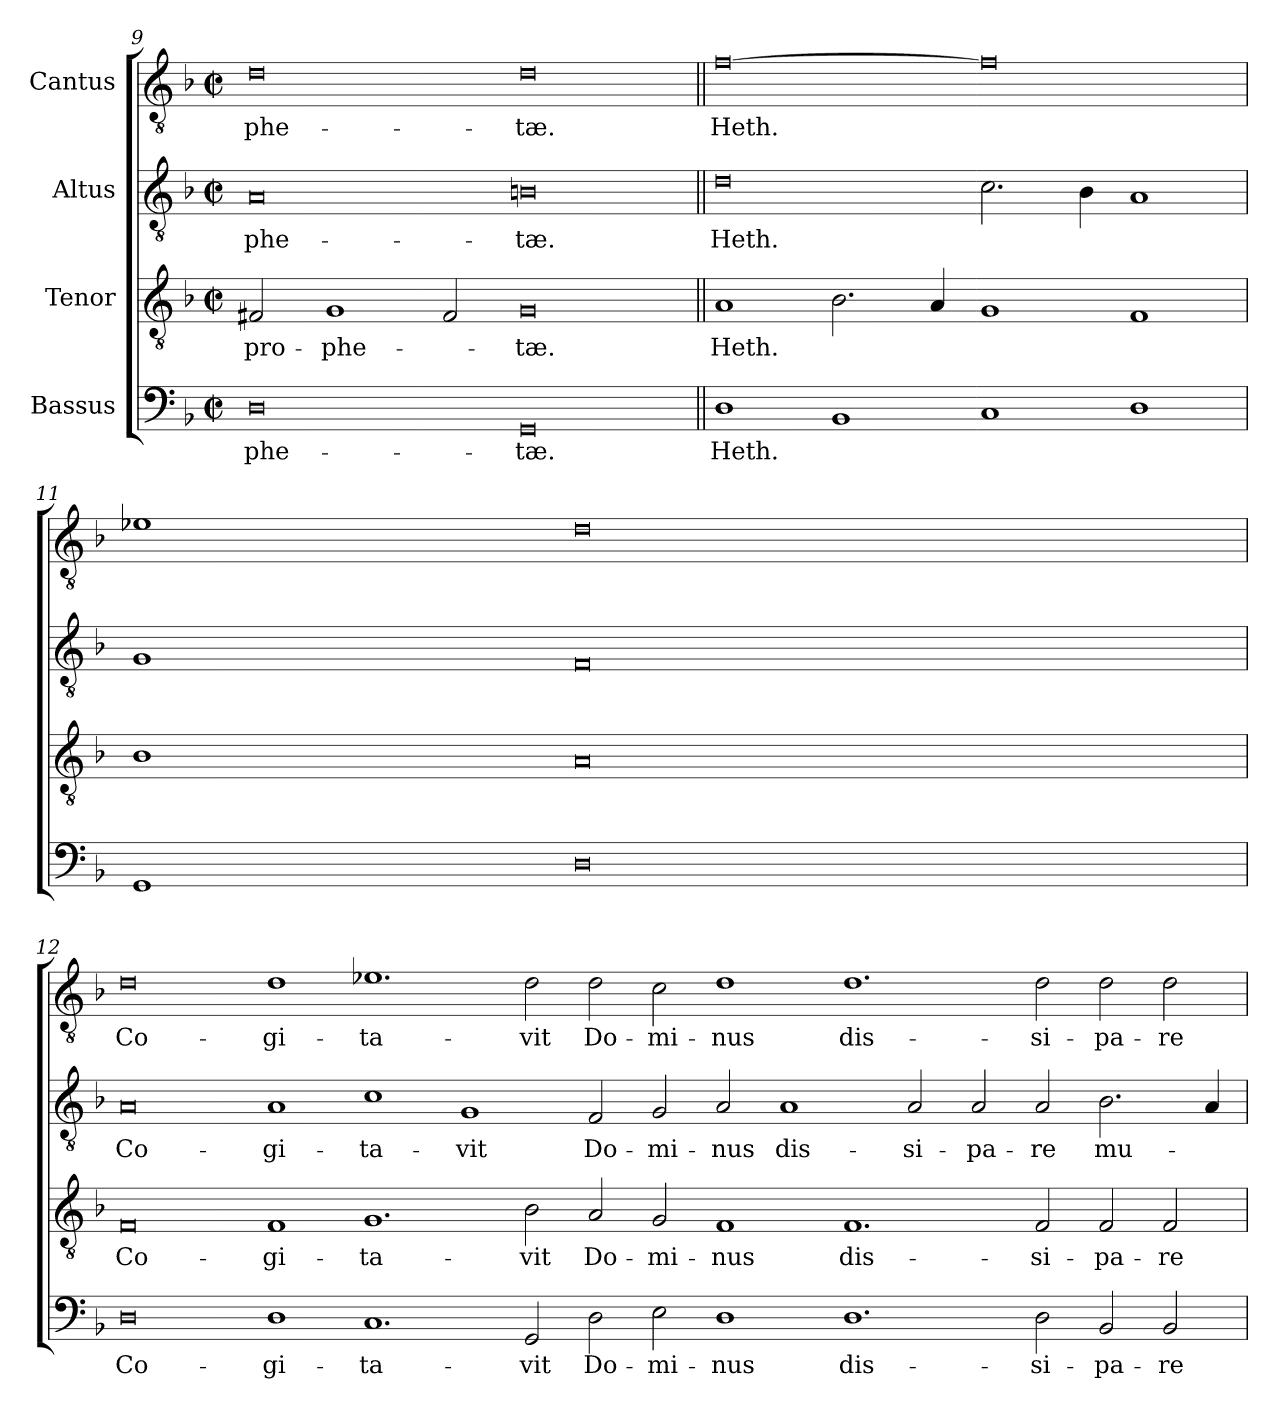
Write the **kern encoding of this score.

**kern	**text	**kern	**text	**kern	**text	**kern	**text
*part4	*part4	*part3	*part3	*part2	*part2	*part1	*part1
*staff4	*staff4	*staff3	*staff3	*staff2	*staff2	*staff1	*staff1
*I"Bassus	*	*I"Tenor	*	*I"Altus	*	*I"Cantus	*
*clefF4	*	*clefGv2	*	*clefGv2	*	*clefGv2	*
*k[b-]	*	*k[b-]	*	*k[b-]	*	*k[b-]	*
*F:	*	*F:	*	*F:	*	*F:	*
*M2/2	*	*M2/2	*	*M2/2	*	*M2/2	*
*met(c|)	*	*met(c|)	*	*met(c|)	*	*met(c|)	*
=9	=9	=9	=9	=9	=9	=9	=9
!	!LO:LY:b	!	!LO:LY:b	!	!LO:LY:b	!	!LO:LY:b
0D	-phe-	2F#X/	pro-	0A	-phe-	0d	-phe-
!	!	!	!LO:LY:b	!	!	!	!
.	.	1G	-phe-	.	.	.	.
.	.	2F#/	.	.	.	.	.
!	!LO:LY:b	!	!LO:LY:b	!	!LO:LY:b	!	!LO:LY:b
0GG	-tæ.	0G	-tæ.	0Bn	-tæ.	0d	-tæ.
!!LO:LB:g=z
=10||	=10||	=10||	=10||	=10||	=10||	=10||	=10||
!	!LO:LY:b	!	!LO:LY:b	!	!LO:LY:b	!	!LO:LY:b
1D	Heth.	1A	Heth.	0d	Heth.	[0f	Heth.
1BB-	.	2.B-\	.	.	.	.	.
.	.	4A/	.	.	.	.	.
1C	.	1G	.	2.c\	.	0f]	.
.	.	.	.	4B-\	.	.	.
1D	.	1F	.	1A	.	.	.
=11	=11	=11	=11	=11	=11	=11	=11
1GG	.	1B-	.	1G	.	1e-X	.
0D	.	0A	.	0F	.	0d	.
=12	=12	=12	=12	=12	=12	=12	=12
!	!LO:LY:b	!	!LO:LY:b	!	!LO:LY:b	!	!LO:LY:b
0D	Co-	0F	Co-	0A	Co-	0d	Co-
!	!LO:LY:b	!	!LO:LY:b	!	!LO:LY:b	!	!LO:LY:b
1D	-gi-	1F	-gi-	1A	-gi-	1d	-gi-
!	!LO:LY:b	!	!LO:LY:b	!	!LO:LY:b	!	!LO:LY:b
1.C	-ta-	1.G	-ta-	1c	-ta-	1.e-X	-ta-
!	!	!	!	!	!LO:LY:b	!	!
.	.	.	.	1G	-vit	.	.
!	!LO:LY:b	!	!LO:LY:b	!	!	!	!LO:LY:b
2GG/	-vit	2B-\	-vit	.	.	2d\	-vit
!	!LO:LY:b	!	!LO:LY:b	!	!LO:LY:b	!	!LO:LY:b
2D\	Do-	2A/	Do-	2F/	Do-	2d\	Do-
!	!LO:LY:b	!	!LO:LY:b	!	!LO:LY:b	!	!LO:LY:b
2E\	-mi-	2G/	-mi-	2G/	-mi-	2c\	-mi-
!	!LO:LY:b	!	!LO:LY:b	!	!LO:LY:b	!	!LO:LY:b
1D	-nus	1F	-nus	2A/	-nus	1d	-nus
!	!	!	!	!	!LO:LY:b	!	!
.	.	.	.	1A	dis-	.	.
!	!LO:LY:b	!	!LO:LY:b	!	!	!	!LO:LY:b
1.D	dis-	1.F	dis-	.	.	1.d	dis-
!	!	!	!	!	!LO:LY:b	!	!
.	.	.	.	2A/	-si-	.	.
!	!	!	!	!	!LO:LY:b	!	!
.	.	.	.	2A/	-pa-	.	.
!	!LO:LY:b	!	!LO:LY:b	!	!LO:LY:b	!	!LO:LY:b
2D\	-si-	2F/	-si-	2A/	-re	2d\	-si-
!	!LO:LY:b	!	!LO:LY:b	!	!LO:LY:b	!	!LO:LY:b
2BB-/	-pa-	2F/	-pa-	2.B-\	mu-	2d\	-pa-
!	!LO:LY:b	!	!LO:LY:b	!	!	!	!LO:LY:b
2BB-/	-re	2F/	-re	.	.	2d\	-re
.	.	.	.	4A/	.	.	.
=	=	=	=	=	=	=	=
*-	*-	*-	*-	*-	*-	*-	*-
